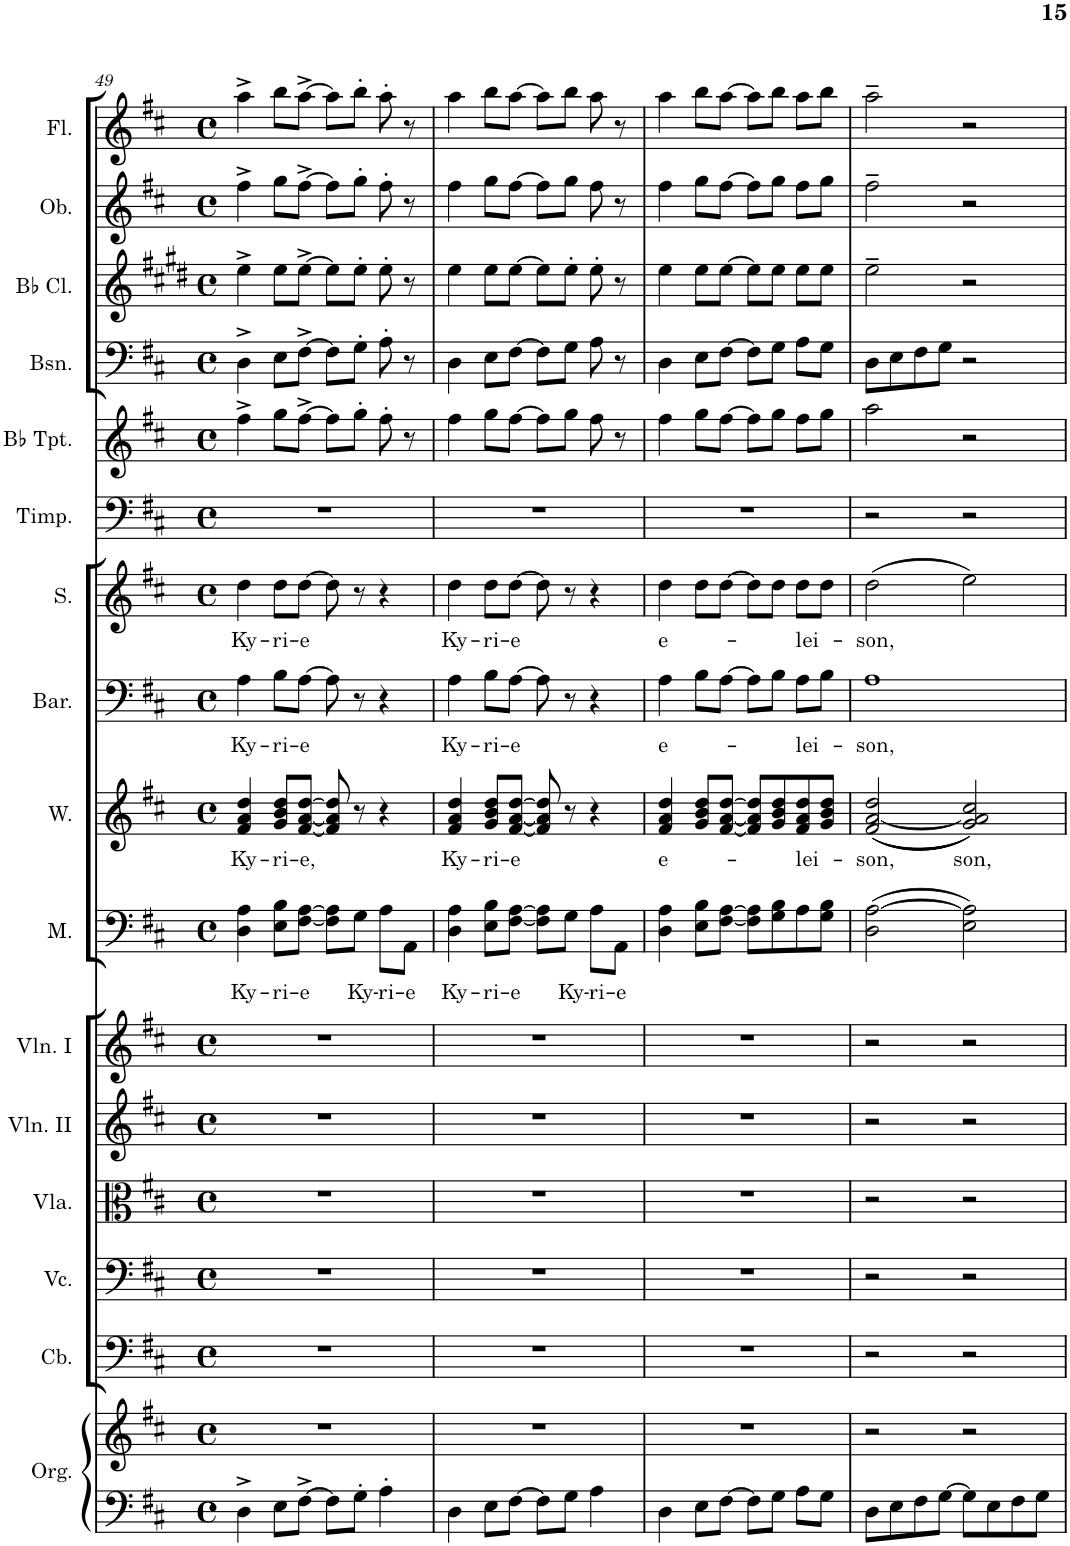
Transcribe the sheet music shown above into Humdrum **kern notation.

**kern	**kern	**kern	**kern	**kern	**kern	**kern	**kern	**text	**kern	**text	**kern	**text	**kern	**text	**kern	**kern	**kern	**kern	**kern	**kern
*part16	*part16	*part15	*part14	*part13	*part12	*part11	*part10	*part10	*part9	*part9	*part8	*part8	*part7	*part7	*part6	*part5	*part4	*part3	*part2	*part1
*staff17	*staff16	*staff15	*staff14	*staff13	*staff12	*staff11	*staff10	*staff10	*staff9	*staff9	*staff8	*staff8	*staff7	*staff7	*staff6	*staff5	*staff4	*staff3	*staff2	*staff1
*I"Organ	*	*I"Contrabasses	*I"Violoncellos	*I"Violas	*I"Violins II	*I"Violins I	*I"Men	*	*I"Women	*	*I"Baritone	*	*I"Soprano	*	*I"Timpani	*I"Trumpets in Bb	*I"Bassoons	*I"Clarinets in Bb	*I"Oboes	*I"Flutes
*I'Org.	*	*I'Cb.	*I'Vc.	*I'Vla.	*I'Vln. II	*I'Vln. I	*I'M.	*	*I'W.	*	*I'Bar.	*	*I'S.	*	*I'Timp.	*	*I'Bsn.	*	*I'Ob.	*I'Fl.
!!LO:PB:g=z
*clefF4	*clefG2	*clefF4	*clefF4	*clefC3	*clefG2	*clefG2	*clefF4	*	*clefG2	*	*clefF4	*	*clefG2	*	*clefF4	*clefG2	*clefF4	*clefG2	*clefG2	*clefG2
*	*	*Trd7c12	*	*	*	*	*	*	*	*	*	*	*	*	*	*Trd1c2	*	*Trd1c2	*	*
*k[f#c#]	*k[f#c#]	*k[f#c#]	*k[f#c#]	*k[f#c#]	*k[f#c#]	*k[f#c#]	*k[f#c#]	*	*k[f#c#]	*	*k[f#c#]	*	*k[f#c#]	*	*k[f#c#]	*k[f#c#]	*k[f#c#]	*k[f#c#g#d#]	*k[f#c#]	*k[f#c#]
*M4/4	*M4/4	*M4/4	*M4/4	*M4/4	*M4/4	*M4/4	*M4/4	*	*M4/4	*	*M4/4	*	*M4/4	*	*M4/4	*M4/4	*M4/4	*M4/4	*M4/4	*M4/4
*met(c)	*met(c)	*met(c)	*met(c)	*met(c)	*met(c)	*met(c)	*met(c)	*	*met(c)	*	*met(c)	*	*met(c)	*	*met(c)	*met(c)	*met(c)	*met(c)	*met(c)	*met(c)
=49	=49	=49	=49	=49	=49	=49	=49	=49	=49	=49	=49	=49	=49	=49	=49	=49	=49	=49	=49	=49
!	!	!	!	!	!	!	!	!LO:LY:b	!	!LO:LY:b	!	!LO:LY:b	!	!LO:LY:b	!	!	!	!	!	!
4D^\	1r	1r	1r	1r	1r	1r	4D\ 4A\	Ky-	4f#/ 4a/ 4dd/	Ky-	4A\	Ky-	4dd\	Ky-	1r	4ff#^\	4D^\	4ee^\	4ff#^\	4aa^\
!	!	!	!	!	!	!	!	!LO:LY:b	!	!LO:LY:b	!	!LO:LY:b	!	!LO:LY:b	!	!	!	!	!	!
8E\L	.	.	.	.	.	.	8E\ 8B\L	-ri-	8g/ 8b/ 8dd/L	-ri-	8B\L	-ri-	8dd\L	-ri-	.	8gg\L	8E\L	8ee\L	8gg\L	8bb\L
!	!	!	!	!	!	!	!	!LO:LY:b	!	!LO:LY:b	!	!LO:LY:b	!	!LO:LY:b	!	!	!	!	!	!
[8F#^\J	.	.	.	.	.	.	[8F#\ [8A\J	-e	[8f#/ [8a/ [8dd/J	-e,	[8A\J	-e	[8dd\J	-e	.	[8ff#^\J	[8F#^\J	[8ee^\J	[8ff#^\J	[8aa^\J
8F#\L]	.	.	.	.	.	.	8F#\] 8A\]L	.	8f#/] 8a/] 8dd/]	.	8A\]	.	8dd\]	.	.	8ff#\L]	8F#\L]	8ee\L]	8ff#\L]	8aa\L]
!	!	!	!	!	!	!	!	!LO:LY:b	!	!	!	!	!	!	!	!	!	!	!	!
8G'\J	.	.	.	.	.	.	8G\J	Ky-	8r	.	8r	.	8r	.	.	8gg'\J	8G'\J	8ee'\J	8gg'\J	8bb'\J
!	!	!	!	!	!	!	!	!LO:LY:b	!	!	!	!	!	!	!	!	!	!	!	!
4A'\	.	.	.	.	.	.	8A\L	-ri-	4r	.	4r	.	4r	.	.	8ff#'\	8A'\	8ee'\	8ff#'\	8aa'\
!	!	!	!	!	!	!	!	!LO:LY:b	!	!	!	!	!	!	!	!	!	!	!	!
.	.	.	.	.	.	.	8AA\J	-e	.	.	.	.	.	.	.	8r	8r	8r	8r	8r
=50	=50	=50	=50	=50	=50	=50	=50	=50	=50	=50	=50	=50	=50	=50	=50	=50	=50	=50	=50	=50
!	!	!	!	!	!	!	!	!LO:LY:b	!	!LO:LY:b	!	!LO:LY:b	!	!LO:LY:b	!	!	!	!	!	!
4D\	1r	1r	1r	1r	1r	1r	4D\ 4A\	Ky-	4f#/ 4a/ 4dd/	Ky-	4A\	Ky-	4dd\	Ky-	1r	4ff#\	4D\	4ee\	4ff#\	4aa\
!	!	!	!	!	!	!	!	!LO:LY:b	!	!LO:LY:b	!	!LO:LY:b	!	!LO:LY:b	!	!	!	!	!	!
8E\L	.	.	.	.	.	.	8E\ 8B\L	-ri-	8g/ 8b/ 8dd/L	-ri-	8B\L	-ri-	8dd\L	-ri-	.	8gg\L	8E\L	8ee\L	8gg\L	8bb\L
!	!	!	!	!	!	!	!	!LO:LY:b	!	!LO:LY:b	!	!LO:LY:b	!	!LO:LY:b	!	!	!	!	!	!
[8F#\J	.	.	.	.	.	.	[8F#\ [8A\J	-e	[8f#/ [8a/ [8dd/J	-e	[8A\J	-e	[8dd\J	-e	.	[8ff#\J	[8F#\J	[8ee\J	[8ff#\J	[8aa\J
8F#\L]	.	.	.	.	.	.	8F#\] 8A\]L	.	8f#/] 8a/] 8dd/]	.	8A\]	.	8dd\]	.	.	8ff#\L]	8F#\L]	8ee\L]	8ff#\L]	8aa\L]
!	!	!	!	!	!	!	!	!LO:LY:b	!	!	!	!	!	!	!	!	!	!	!	!
8G\J	.	.	.	.	.	.	8G\J	Ky-	8r	.	8r	.	8r	.	.	8gg\J	8G\J	8ee'\J	8gg\J	8bb\J
!	!	!	!	!	!	!	!	!LO:LY:b	!	!	!	!	!	!	!	!	!	!	!	!
4A\	.	.	.	.	.	.	8A\L	-ri-	4r	.	4r	.	4r	.	.	8ff#\	8A\	8ee'\	8ff#\	8aa\
!	!	!	!	!	!	!	!	!LO:LY:b	!	!	!	!	!	!	!	!	!	!	!	!
.	.	.	.	.	.	.	8AA\J	-e	.	.	.	.	.	.	.	8r	8r	8r	8r	8r
=51	=51	=51	=51	=51	=51	=51	=51	=51	=51	=51	=51	=51	=51	=51	=51	=51	=51	=51	=51	=51
!	!	!	!	!	!	!	!	!	!	!LO:LY:b	!	!LO:LY:b	!	!LO:LY:b	!	!	!	!	!	!
4D\	1r	1r	1r	1r	1r	1r	4D\ 4A\	.	4f#/ 4a/ 4dd/	e-	4A\	e-	4dd\	e-	1r	4ff#\	4D\	4ee\	4ff#\	4aa\
8E\L	.	.	.	.	.	.	8E\ 8B\L	.	8g/ 8b/ 8dd/L	.	8B\L	.	8dd\L	.	.	8gg\L	8E\L	8ee\L	8gg\L	8bb\L
[8F#\J	.	.	.	.	.	.	[8F#\ [8A\J	.	[8f#/ [8a/ [8dd/J	.	[8A\J	.	[8dd\J	.	.	[8ff#\J	[8F#\J	[8ee\J	[8ff#\J	[8aa\J
8F#\L]	.	.	.	.	.	.	8F#\] 8A\]L	.	8f#/] 8a/] 8dd/]L	.	8A\L]	.	8dd\L]	.	.	8ff#\L]	8F#\L]	8ee\L]	8ff#\L]	8aa\L]
8G\J	.	.	.	.	.	.	8G\ 8B\	.	8g/ 8b/ 8dd/	.	8B\J	.	8dd\J	.	.	8gg\J	8G\J	8ee\J	8gg\J	8bb\J
!	!	!	!	!	!	!	!	!	!	!LO:LY:b	!	!LO:LY:b	!	!LO:LY:b	!	!	!	!	!	!
8A\L	.	.	.	.	.	.	8A\	.	8f#/ 8a/ 8dd/	-lei-	8A\L	-lei-	8dd\L	-lei-	.	8ff#\L	8A\L	8ee\L	8ff#\L	8aa\L
8G\J	.	.	.	.	.	.	8G\ 8B\J	.	8g/ 8b/ 8dd/J	.	8B\J	.	8dd\J	.	.	8gg\J	8G\J	8ee\J	8gg\J	8bb\J
=52	=52	=52	=52	=52	=52	=52	=52	=52	=52	=52	=52	=52	=52	=52	=52	=52	=52	=52	=52	=52
!	!	!	!	!	!	!	!	!	!	!LO:LY:b	!	!LO:LY:b	!	!LO:LY:b	!	!	!	!	!	!
8D\L	2r	2r	2r	2r	2r	2r	(2D\ [2A\	.	((<2f#/ [2a/ 2dd/	-son,	1A	-son,	(2dd\	-son,	2r	2aa\	8D\L	2ee~\	2ff#~\	2aa~\
8E\	.	.	.	.	.	.	.	.	.	.	.	.	.	.	.	.	8E\	.	.	.
8F#\	.	.	.	.	.	.	.	.	.	.	.	.	.	.	.	.	8F#\	.	.	.
[8G\J	.	.	.	.	.	.	.	.	.	.	.	.	.	.	.	.	8G\J	.	.	.
!	!	!	!	!	!	!	!	!	!	!LO:LY:b	!	!	!	!	!	!	!	!	!	!
8G\L]	2r	2r	2r	2r	2r	2r	2E\ 2A\])	.	2g/ 2a/] 2cc#/))	-son,	.	.	2ee\)	.	2r	2r	2r	2r	2r	2r
8E\	.	.	.	.	.	.	.	.	.	.	.	.	.	.	.	.	.	.	.	.
8F#\	.	.	.	.	.	.	.	.	.	.	.	.	.	.	.	.	.	.	.	.
8G\J	.	.	.	.	.	.	.	.	.	.	.	.	.	.	.	.	.	.	.	.
=	=	=	=	=	=	=	=	=	=	=	=	=	=	=	=	=	=	=	=	=
*-	*-	*-	*-	*-	*-	*-	*-	*-	*-	*-	*-	*-	*-	*-	*-	*-	*-	*-	*-	*-
